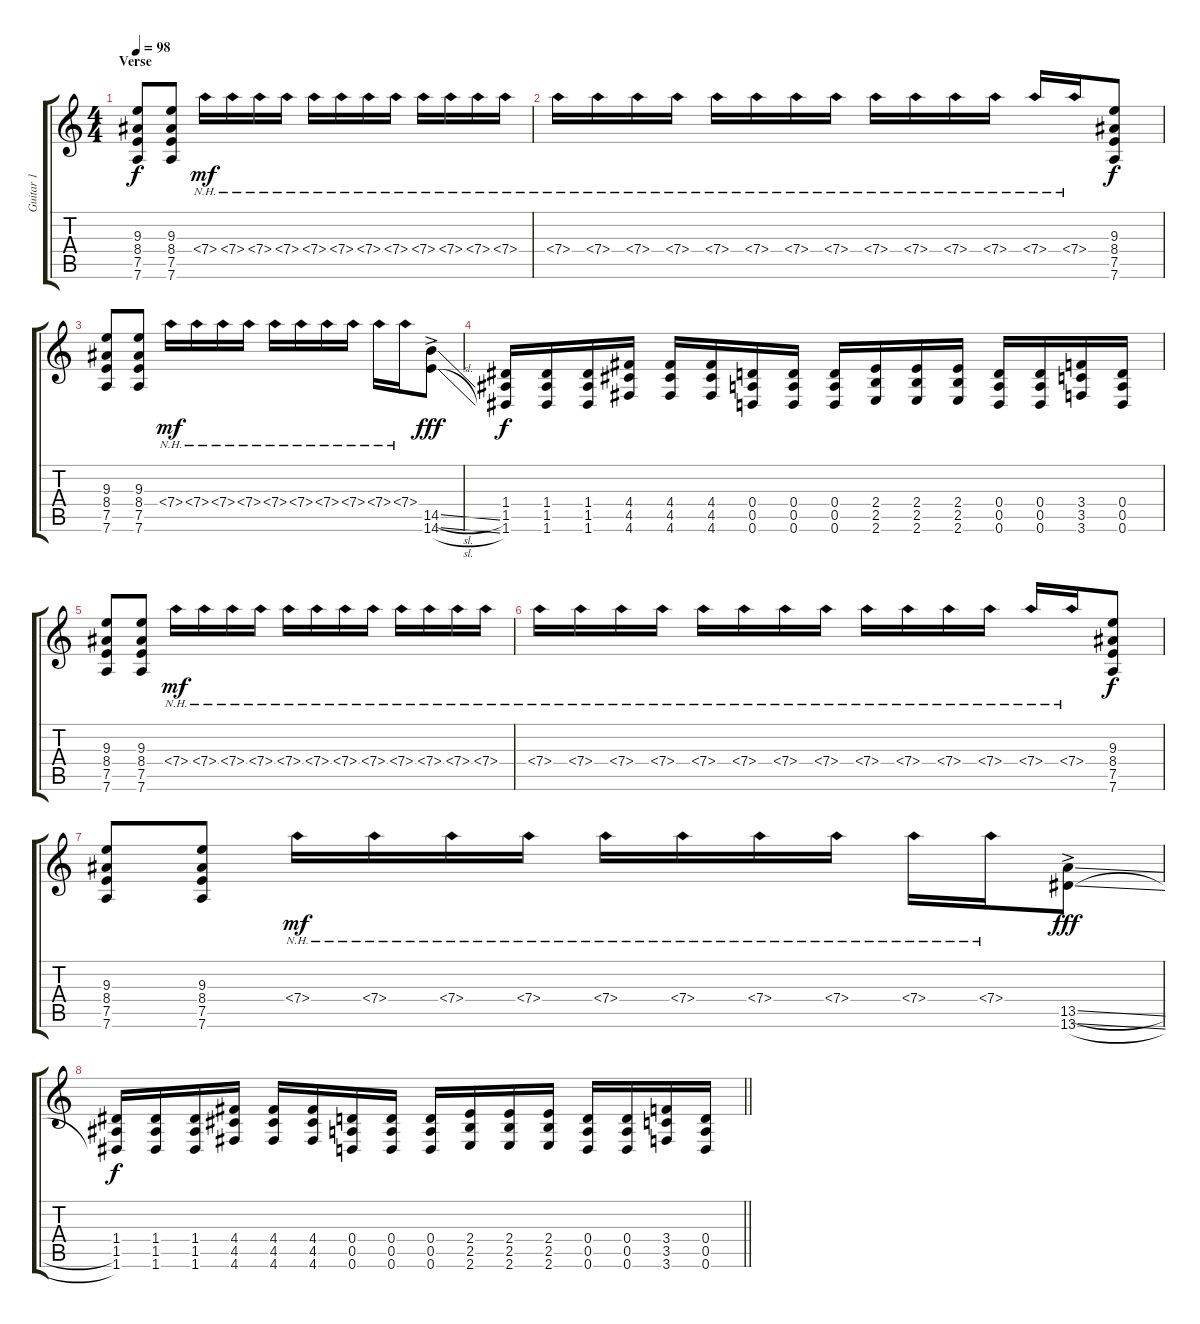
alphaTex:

\track ("Guitar 1" "Guitar 1") {instrument overdrivenguitar}
\staff {score tabs}
\tuning (E4 B3 G3 D3 A2 D2) {hide}
\ts (4 4)
\section ("" "Verse")
\tempo 98
\clef g2
\ks c
(9.3 8.4 7.5 7.6).8{dy f instrument overdrivenguitar} (9.3 8.4 7.5 7.6).8 7.4{nh}.16{dy mf} 7.4{nh}.16 7.4{nh}.16 7.4{nh}.16 7.4{nh}.16 7.4{nh}.16 7.4{nh}.16 7.4{nh}.16 7.4{nh}.16 7.4{nh}.16 7.4{nh}.16 7.4{nh}.16 |
7.4{nh}.16 7.4{nh}.16 7.4{nh}.16 7.4{nh}.16 7.4{nh}.16 7.4{nh}.16 7.4{nh}.16 7.4{nh}.16 7.4{nh}.16 7.4{nh}.16 7.4{nh}.16 7.4{nh}.16 7.4{nh}.16 7.4{nh}.16 (9.3 8.4 7.5 7.6).8{dy f} |
(9.3 8.4 7.5 7.6).8 (9.3 8.4 7.5 7.6).8 7.4{nh}.16{dy mf} 7.4{nh}.16 7.4{nh}.16 7.4{nh}.16 7.4{nh}.16 7.4{nh}.16 7.4{nh}.16 7.4{nh}.16 7.4{nh}.16 7.4{nh}.16 (14.5{sl} 14.6{sl ac}).8{dy fff} |
(1.4 1.5 1.6).16{dy f} (1.4 1.5 1.6).16 (1.4 1.5 1.6).16 (4.4 4.5 4.6).16 (4.4 4.5 4.6).16 (4.4 4.5 4.6).16 (0.4 0.5 0.6).16 (0.4 0.5 0.6).16 (0.4 0.5 0.6).16 (2.4 2.5 2.6).16 (2.4 2.5 2.6).16 (2.4 2.5 2.6).16 (0.4 0.5 0.6).16 (0.4 0.5 0.6).16 (3.4 3.5 3.6).16 (0.4 0.5 0.6).16 |
(9.3 8.4 7.5 7.6).8 (9.3 8.4 7.5 7.6).8 7.4{nh}.16{dy mf} 7.4{nh}.16 7.4{nh}.16 7.4{nh}.16 7.4{nh}.16 7.4{nh}.16 7.4{nh}.16 7.4{nh}.16 7.4{nh}.16 7.4{nh}.16 7.4{nh}.16 7.4{nh}.16 |
7.4{nh}.16 7.4{nh}.16 7.4{nh}.16 7.4{nh}.16 7.4{nh}.16 7.4{nh}.16 7.4{nh}.16 7.4{nh}.16 7.4{nh}.16 7.4{nh}.16 7.4{nh}.16 7.4{nh}.16 7.4{nh}.16 7.4{nh}.16 (9.3 8.4 7.5 7.6).8{dy f} |
(9.3 8.4 7.5 7.6).8 (9.3 8.4 7.5 7.6).8 7.4{nh}.16{dy mf} 7.4{nh}.16 7.4{nh}.16 7.4{nh}.16 7.4{nh}.16 7.4{nh}.16 7.4{nh}.16 7.4{nh}.16 7.4{nh}.16 7.4{nh}.16 (13.5{sl} 13.6{sl ac}).8{dy fff} |
\barLineRight lightlight
(1.4 1.5 1.6).16{dy f} (1.4 1.5 1.6).16 (1.4 1.5 1.6).16 (4.4 4.5 4.6).16 (4.4 4.5 4.6).16 (4.4 4.5 4.6).16 (0.4 0.5 0.6).16 (0.4 0.5 0.6).16 (0.4 0.5 0.6).16 (2.4 2.5 2.6).16 (2.4 2.5 2.6).16 (2.4 2.5 2.6).16 (0.4 0.5 0.6).16 (0.4 0.5 0.6).16 (3.4 3.5 3.6).16 (0.4 0.5 0.6).16
